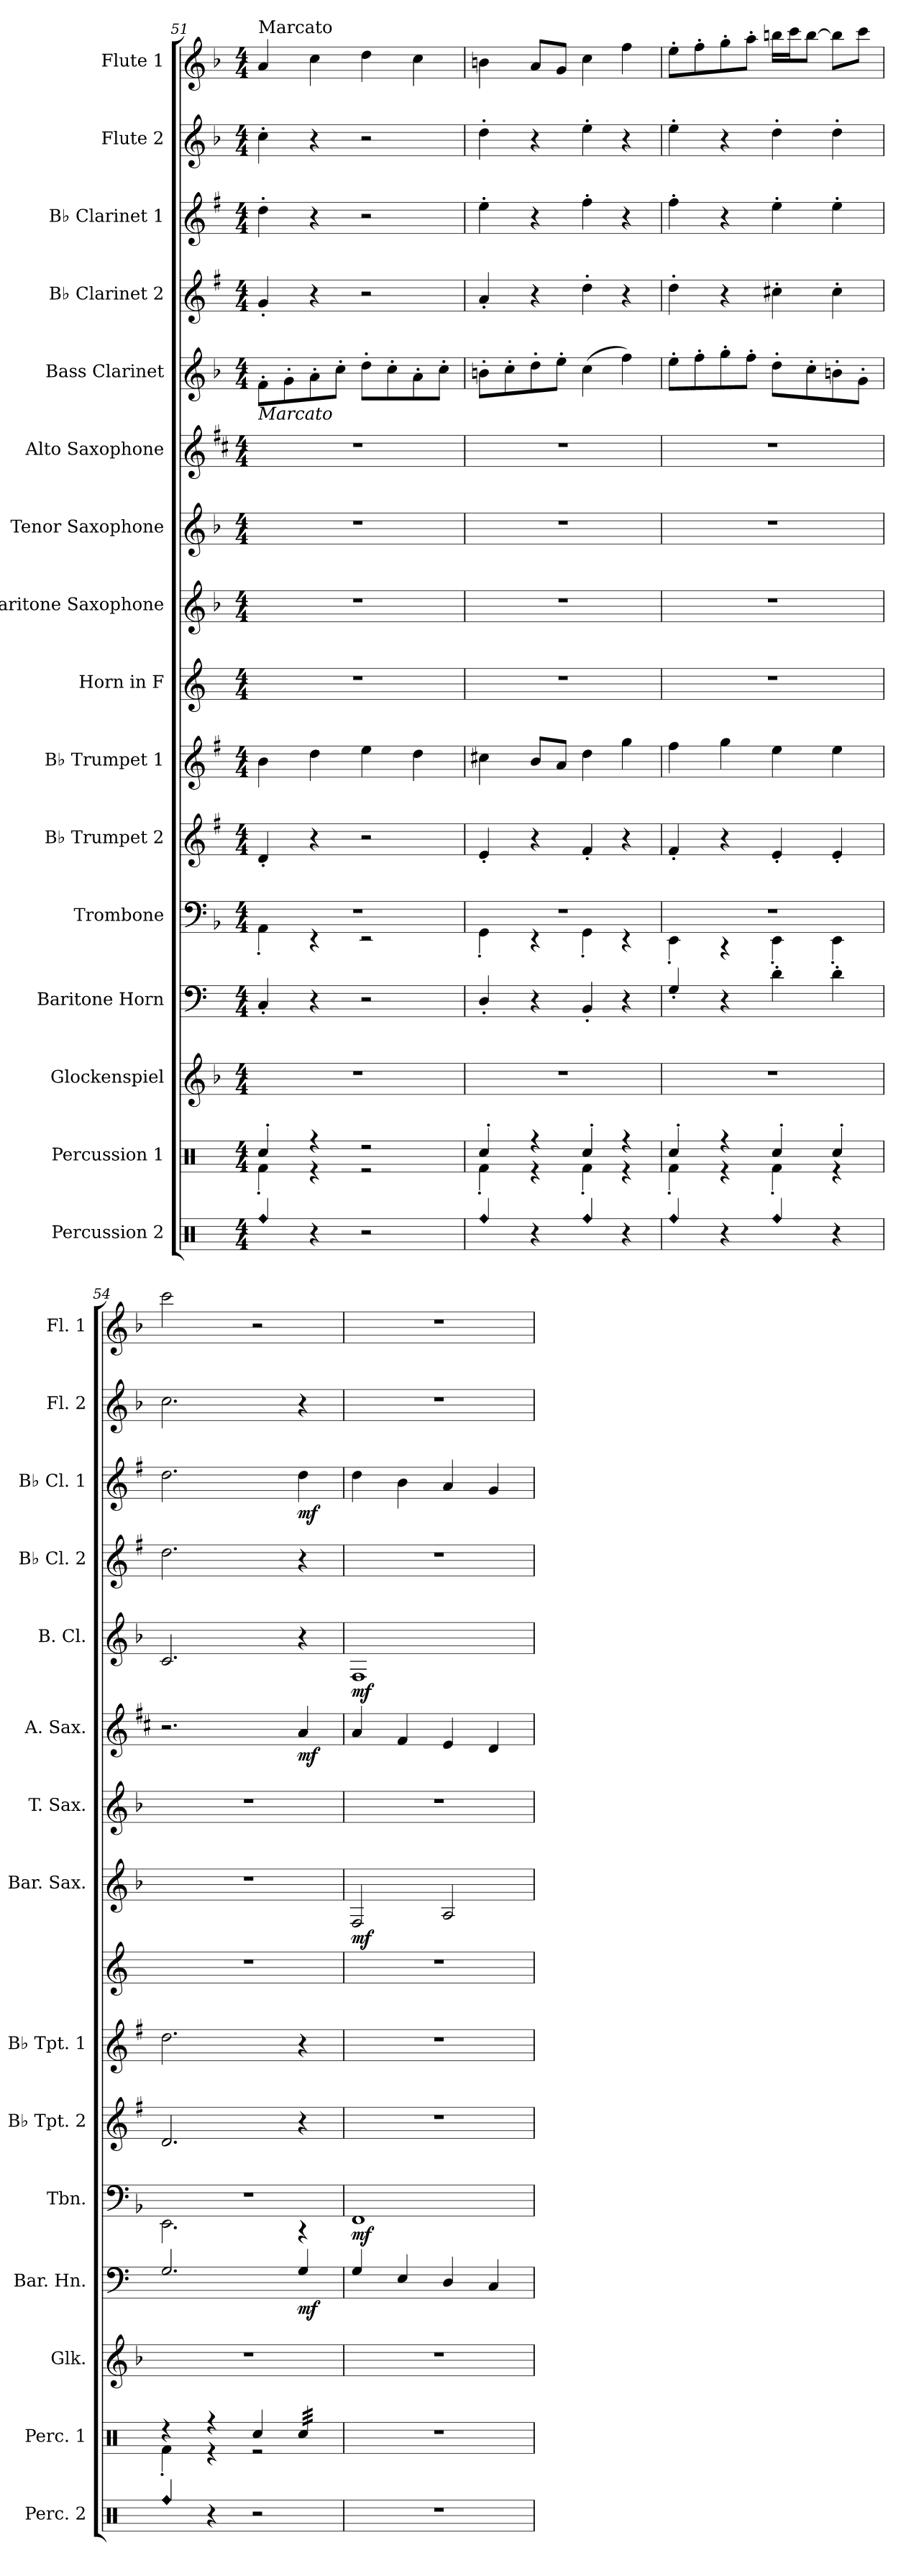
**kern	**kern	**kern	**kern	**dynam	**kern	**dynam	**kern	**kern	**kern	**kern	**dynam	**kern	**kern	**dynam	**kern	**dynam	**kern	**kern	**dynam	**kern	**kern
*part16	*part15	*part14	*part13	*part13	*part12	*part12	*part11	*part10	*part9	*part8	*part8	*part7	*part6	*part6	*part5	*part5	*part4	*part3	*part3	*part2	*part1
*staff16	*staff15	*staff14	*staff13	*staff13	*staff12	*staff12	*staff11	*staff10	*staff9	*staff8	*staff8	*staff7	*staff6	*staff6	*staff5	*staff5	*staff4	*staff3	*staff3	*staff2	*staff1
*I"Percussion 2	*I"Percussion 1	*I"Glockenspiel	*I"Baritone Horn	*	*I"Trombone	*	*I"B♭ Trumpet 2	*I"B♭ Trumpet 1	*I"Horn in F	*I"Baritone Saxophone	*	*I"Tenor Saxophone	*I"Alto Saxophone	*	*I"Bass Clarinet	*	*I"B♭ Clarinet 2	*I"B♭ Clarinet 1	*	*I"Flute 2	*I"Flute 1
*I'Perc. 2	*I'Perc. 1	*I'Glk.	*I'Bar. Hn.	*	*I'Tbn.	*	*I'B♭ Tpt. 2	*I'B♭ Tpt. 1	*	*I'Bar. Sax.	*	*I'T. Sax.	*I'A. Sax.	*	*I'B. Cl.	*	*I'B♭ Cl. 2	*I'B♭ Cl. 1	*	*I'Fl. 2	*I'Fl. 1
!!LO:PB:g=z
*clefX	*clefX	*clefG2	*clefF4	*	*clefF4	*	*clefG2	*clefG2	*clefG2	*clefG2	*	*clefG2	*clefG2	*	*clefG2	*	*clefG2	*clefG2	*	*clefG2	*clefG2
*	*	*ITrd-14c-24	*ITrd4c7	*	*	*	*ITrd1c2	*ITrd1c2	*ITrd4c7	*ITrd12c21	*	*ITrd8c14	*ITrd5c9	*	*ITrd8c14	*	*ITrd1c2	*ITrd1c2	*	*	*
*k[]	*k[]	*k[b-]	*k[b-]	*	*k[b-]	*	*k[b-]	*k[b-]	*k[b-]	*k[b-]	*	*k[b-]	*k[b-]	*	*k[b-]	*	*k[b-]	*k[b-]	*	*k[b-]	*k[b-]
*M4/4	*M4/4	*M4/4	*M4/4	*	*M4/4	*	*M4/4	*M4/4	*M4/4	*M4/4	*	*M4/4	*M4/4	*	*M4/4	*	*M4/4	*M4/4	*	*M4/4	*M4/4
=51	=51	=51	=51	=51	=51	=51	=51	=51	=51	=51	=51	=51	=51	=51	=51	=51	=51	=51	=51	=51	=51
!	!	!	!	!	!	!	!	!	!	!	!	!	!	!	!	!	!	!	!	!	!LO:TX:t=Marcato
!	!	!	!	!	!	!	!	!	!	!	!	!	!	!	!LO:TX:b:i:t=Marcato	!	!	!	!	!	!
!LO:N:head=diamond	!	!	!	!	!	!	!	!	!	!	!	!	!	!	!	!	!	!	!	!	!
*	*^	*	*	*	*^	*	*	*	*	*	*	*	*	*	*	*	*	*	*	*	*
4Rff/	4Rcc'/	4Rf'\	1r	4FF'/	.	1r	4AA'\	.	4c'/	4a\	1r	1r	.	1r	1r	.	8F'\L	.	4f'/	4cc'\	.	4cc'\	4a/
.	.	.	.	.	.	.	.	.	.	.	.	.	.	.	.	.	8G'\	.	.	.	.	.	.
4r	4r	4r	.	4r	.	.	4r	.	4r	4cc\	.	.	.	.	.	.	8A'\	.	4r	4r	.	4r	4cc\
.	.	.	.	.	.	.	.	.	.	.	.	.	.	.	.	.	8c'\J	.	.	.	.	.	.
2r	2r	2r	.	2r	.	.	2r	.	2r	4dd\	.	.	.	.	.	.	8d'\L	.	2r	2r	.	2r	4dd\
.	.	.	.	.	.	.	.	.	.	.	.	.	.	.	.	.	8c'\	.	.	.	.	.	.
.	.	.	.	.	.	.	.	.	.	4cc\	.	.	.	.	.	.	8A'\	.	.	.	.	.	4cc\
.	.	.	.	.	.	.	.	.	.	.	.	.	.	.	.	.	8c'\J	.	.	.	.	.	.
=52	=52	=52	=52	=52	=52	=52	=52	=52	=52	=52	=52	=52	=52	=52	=52	=52	=52	=52	=52	=52	=52	=52	=52
!LO:N:head=diamond	!	!	!	!	!	!	!	!	!	!	!	!	!	!	!	!	!	!	!	!	!	!	!
4Rff/	4Rcc'/	4Rf'\	1r	4GG'/	.	1r	4GG'\	.	4d'/	4bn\	1r	1r	.	1r	1r	.	8Bn'\L	.	4g'/	4dd'\	.	4dd'\	4bn\
.	.	.	.	.	.	.	.	.	.	.	.	.	.	.	.	.	8c'\	.	.	.	.	.	.
4r	4r	4r	.	4r	.	.	4r	.	4r	8a/L	.	.	.	.	.	.	8d'\	.	4r	4r	.	4r	8a/L
.	.	.	.	.	.	.	.	.	.	8g/J	.	.	.	.	.	.	8e'\J	.	.	.	.	.	8g/J
!LO:N:head=diamond	!	!	!	!	!	!	!	!	!	!	!	!	!	!	!	!	!	!	!	!	!	!	!
4Rff/	4Rcc'/	4Rf'\	.	4EE'/	.	.	4GG'\	.	4e'/	4cc\	.	.	.	.	.	.	(>4c\	.	4cc'\	4ee'\	.	4ee'\	4cc\
4r	4r	4r	.	4r	.	.	4r	.	4r	4ff\	.	.	.	.	.	.	4f\)	.	4r	4r	.	4r	4ff\
=53	=53	=53	=53	=53	=53	=53	=53	=53	=53	=53	=53	=53	=53	=53	=53	=53	=53	=53	=53	=53	=53	=53	=53
!LO:N:head=diamond	!	!	!	!	!	!	!	!	!	!	!	!	!	!	!	!	!	!	!	!	!	!	!
4Rff/	4Rcc'/	4Rf'\	1r	4C'/	.	1r	4EE'\	.	4e'/	4ee\	1r	1r	.	1r	1r	.	8e'\L	.	4cc'\	4ee'\	.	4ee'\	8ee'\L
.	.	.	.	.	.	.	.	.	.	.	.	.	.	.	.	.	8f'\	.	.	.	.	.	8ff'\
4r	4r	4r	.	4r	.	.	4r	.	4r	4ff\	.	.	.	.	.	.	8g'\	.	4r	4r	.	4r	8gg'\
.	.	.	.	.	.	.	.	.	.	.	.	.	.	.	.	.	8f'\J	.	.	.	.	.	8aa'\J
!LO:N:head=diamond	!	!	!	!	!	!	!	!	!	!	!	!	!	!	!	!	!	!	!	!	!	!	!
4Rff/	4Rcc'/	4Rf'\	.	4G'\	.	.	4EE'\	.	4d'/	4dd\	.	.	.	.	.	.	8d'\L	.	4bn'\	4dd'\	.	4dd'\	16bbn\LL
.	.	.	.	.	.	.	.	.	.	.	.	.	.	.	.	.	.	.	.	.	.	.	16ccc\J
.	.	.	.	.	.	.	.	.	.	.	.	.	.	.	.	.	8c'\	.	.	.	.	.	[8bb\J
4r	4Rcc'/	4r	.	4G'\	.	.	4EE'\	.	4d'/	4dd\	.	.	.	.	.	.	8Bn'\	.	4b'\	4dd'\	.	4dd'\	8bb\L]
.	.	.	.	.	.	.	.	.	.	.	.	.	.	.	.	.	8G'\J	.	.	.	.	.	8ccc\J
=54	=54	=54	=54	=54	=54	=54	=54	=54	=54	=54	=54	=54	=54	=54	=54	=54	=54	=54	=54	=54	=54	=54	=54
!LO:N:head=diamond	!	!	!	!	!	!	!	!	!	!	!	!	!	!	!	!	!	!	!	!	!	!	!
4Rff/	4r	4Rf'\	1r	2.C/	.	1r	2.EE\	.	2.c/	2.cc\	1r	1r	.	1r	2.r	.	2.C/	.	2.cc\	2.cc\	.	2.cc\	2ccc\
4r	4r	4r	.	.	.	.	.	.	.	.	.	.	.	.	.	.	.	.	.	.	.	.	.
2r	4Rcc/	2r	.	.	.	.	.	.	.	.	.	.	.	.	.	.	.	.	.	.	.	.	2r
!	!	!	!	!	!LO:DY:b	!	!	!	!	!	!	!	!	!	!	!LO:DY:b	!	!	!	!	!LO:DY:b	!	!
*	*tremolo	*	*	*	*	*	*	*	*	*	*	*	*	*	*	*	*	*	*	*	*	*	*
.	32Rcc/LLL	.	.	4C/	mf	.	4r	.	4r	4r	.	.	.	.	4c/	mf	4r	.	4r	4cc\	mf	4r	.
.	32Rcc/	.	.	.	.	.	.	.	.	.	.	.	.	.	.	.	.	.	.	.	.	.	.
.	32Rcc/	.	.	.	.	.	.	.	.	.	.	.	.	.	.	.	.	.	.	.	.	.	.
.	32Rcc/	.	.	.	.	.	.	.	.	.	.	.	.	.	.	.	.	.	.	.	.	.	.
.	32Rcc/	.	.	.	.	.	.	.	.	.	.	.	.	.	.	.	.	.	.	.	.	.	.
.	32Rcc/	.	.	.	.	.	.	.	.	.	.	.	.	.	.	.	.	.	.	.	.	.	.
.	32Rcc/	.	.	.	.	.	.	.	.	.	.	.	.	.	.	.	.	.	.	.	.	.	.
.	32Rcc/JJJ	.	.	.	.	.	.	.	.	.	.	.	.	.	.	.	.	.	.	.	.	.	.
*	*Xtremolo	*	*	*	*	*	*	*	*	*	*	*	*	*	*	*	*	*	*	*	*	*	*
*	*v	*v	*	*	*	*	*	*	*	*	*	*	*	*	*	*	*	*	*	*	*	*	*
=55	=55	=55	=55	=55	=55	=55	=55	=55	=55	=55	=55	=55	=55	=55	=55	=55	=55	=55	=55	=55	=55	=55
!	!	!	!	!	!	!	!LO:DY:b	!	!	!	!	!LO:DY:b	!	!	!	!	!LO:DY:b	!	!	!	!	!
*	*	*	*	*	*v	*v	*	*	*	*	*	*	*	*	*	*	*	*	*	*	*	*
1r	1r	1r	4C/	.	1FF	mf	1r	1r	1r	2FF/	mf	1r	4c/	.	1FF	mf	1r	4cc\	.	1r	1r
.	.	.	4AA/	.	.	.	.	.	.	.	.	.	4A/	.	.	.	.	4a\	.	.	.
.	.	.	4GG/	.	.	.	.	.	.	2AA/	.	.	4G/	.	.	.	.	4g/	.	.	.
.	.	.	4FF/	.	.	.	.	.	.	.	.	.	4F/	.	.	.	.	4f/	.	.	.
=	=	=	=	=	=	=	=	=	=	=	=	=	=	=	=	=	=	=	=	=	=
*-	*-	*-	*-	*-	*-	*-	*-	*-	*-	*-	*-	*-	*-	*-	*-	*-	*-	*-	*-	*-	*-
